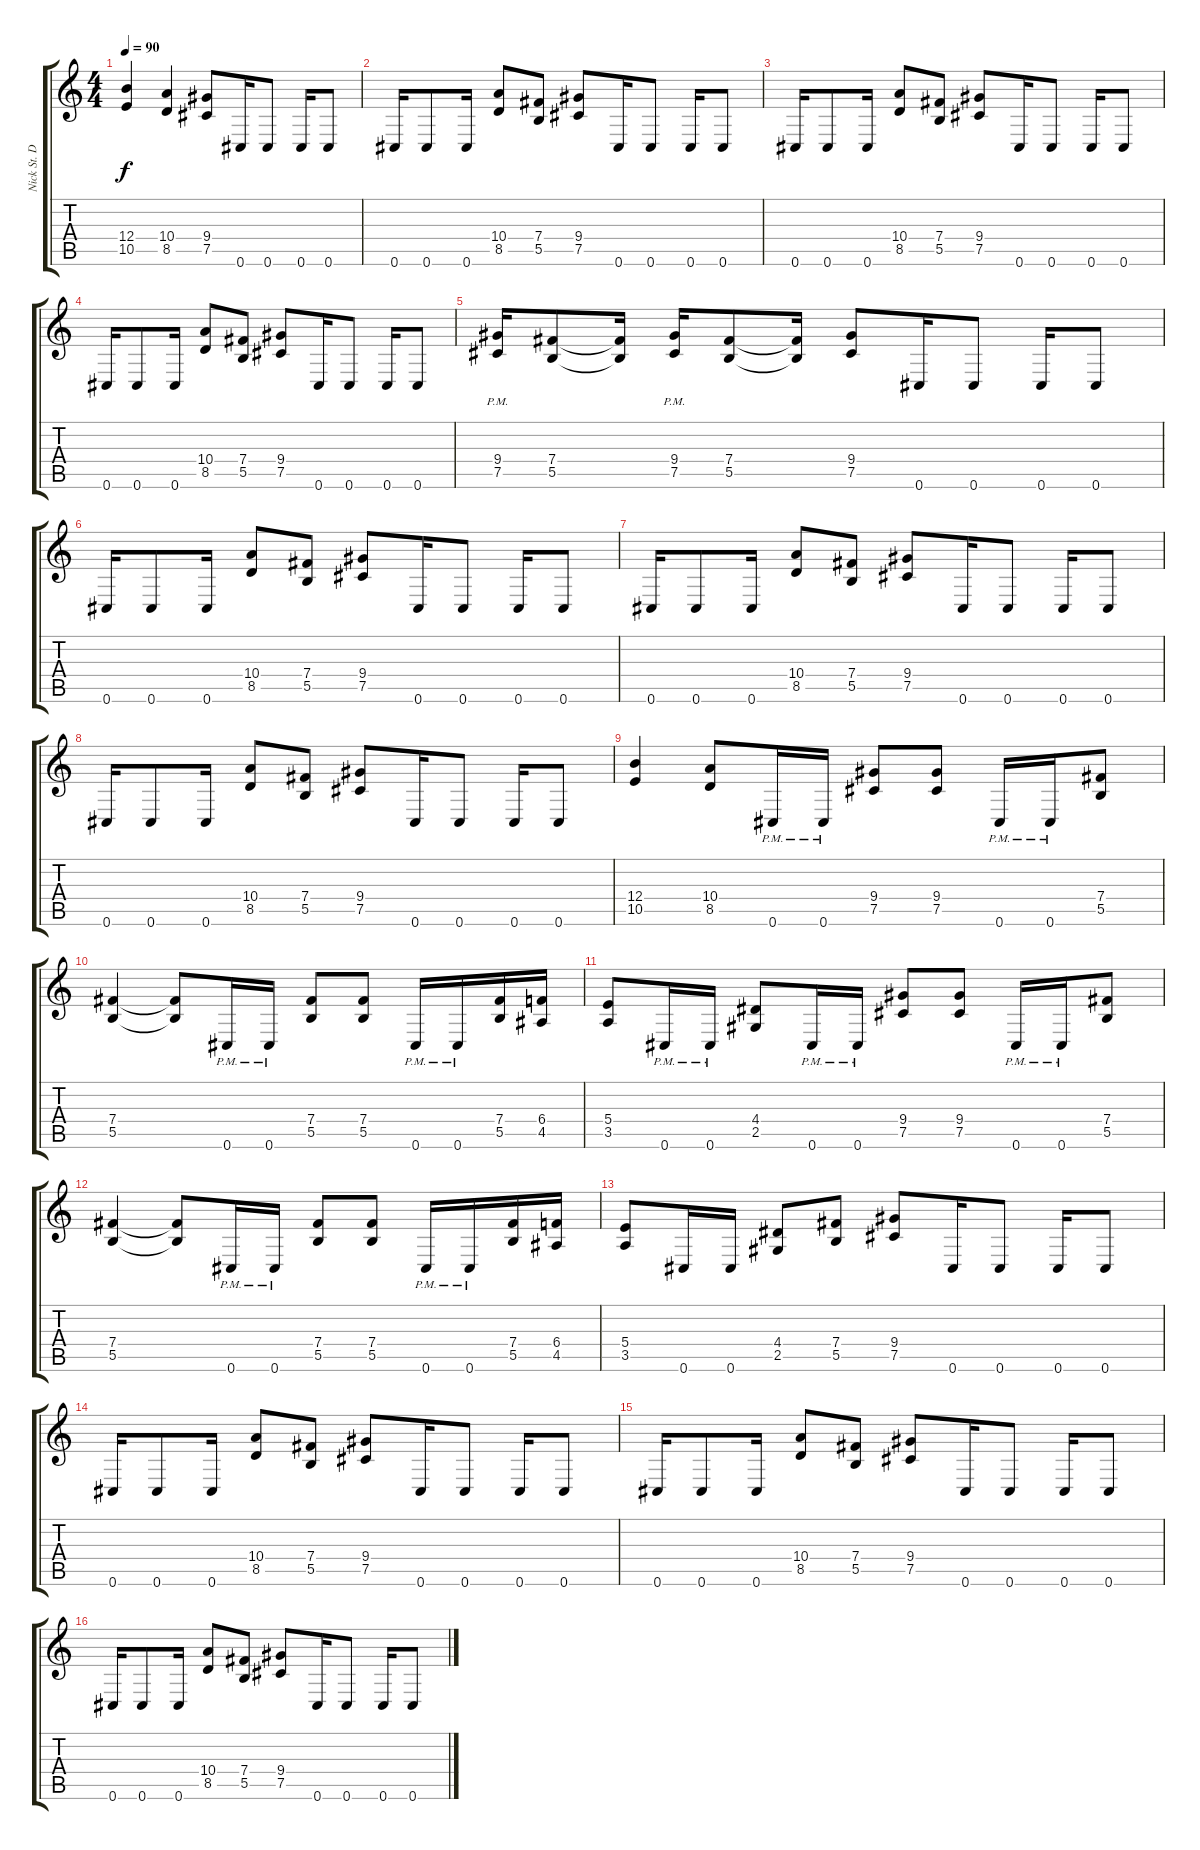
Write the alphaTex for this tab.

\track ("Nick St. Denis" "Nick St. D") {instrument distortionguitar}
\staff {score tabs}
\tuning (Db4 Ab3 E3 B2 Gb2 Db2) {hide}
\ts (4 4)
\tempo 90
\clef g2
\ks c
(12.4 10.5).4{dy f} (10.4 8.5).4 (9.4 7.5).8 0.6.16 0.6.8 0.6.16 0.6.8 |
0.6.16 0.6.8 0.6.16 (10.4 8.5).8 (7.4 5.5).8 (9.4 7.5).8 0.6.16 0.6.8 0.6.16 0.6.8 |
0.6.16 0.6.8 0.6.16 (10.4 8.5).8 (7.4 5.5).8 (9.4 7.5).8 0.6.16 0.6.8 0.6.16 0.6.8 |
0.6.16 0.6.8 0.6.16 (10.4 8.5).8 (7.4 5.5).8 (9.4 7.5).8 0.6.16 0.6.8 0.6.16 0.6.8 |
(9.4{pm} 7.5{pm}).16 (7.4 5.5).8 (7.4{t} 5.5{t}).16 (9.4{pm} 7.5{pm}).16 (7.4 5.5).8 (7.4{t} 5.5{t}).16 (9.4 7.5).8 0.6.16 0.6.8 0.6.16 0.6.8 |
0.6.16 0.6.8 0.6.16 (10.4 8.5).8 (7.4 5.5).8 (9.4 7.5).8 0.6.16 0.6.8 0.6.16 0.6.8 |
0.6.16 0.6.8 0.6.16 (10.4 8.5).8 (7.4 5.5).8 (9.4 7.5).8 0.6.16 0.6.8 0.6.16 0.6.8 |
0.6.16 0.6.8 0.6.16 (10.4 8.5).8 (7.4 5.5).8 (9.4 7.5).8 0.6.16 0.6.8 0.6.16 0.6.8 |
(12.4 10.5).4 (10.4 8.5).8 0.6{pm}.16 0.6{pm}.16 (9.4 7.5).8 (9.4 7.5).8 0.6{pm}.16 0.6{pm}.16 (7.4 5.5).8 |
(7.4 5.5).4 (7.4{t} 5.5{t}).8 0.6{pm}.16 0.6{pm}.16 (7.4 5.5).8 (7.4 5.5).8 0.6{pm}.16 0.6{pm}.16 (7.4 5.5).16 (6.4 4.5).16 |
(5.4 3.5).8 0.6{pm}.16 0.6{pm}.16 (4.4 2.5).8 0.6{pm}.16 0.6{pm}.16 (9.4 7.5).8 (9.4 7.5).8 0.6{pm}.16 0.6{pm}.16 (7.4 5.5).8 |
(7.4 5.5).4 (7.4{t} 5.5{t}).8 0.6{pm}.16 0.6{pm}.16 (7.4 5.5).8 (7.4 5.5).8 0.6{pm}.16 0.6{pm}.16 (7.4 5.5).16 (6.4 4.5).16 |
(5.4 3.5).8 0.6.16 0.6.16 (4.4 2.5).8 (7.4 5.5).8 (9.4 7.5).8 0.6.16 0.6.8 0.6.16 0.6.8 |
0.6.16 0.6.8 0.6.16 (10.4 8.5).8 (7.4 5.5).8 (9.4 7.5).8 0.6.16 0.6.8 0.6.16 0.6.8 |
0.6.16 0.6.8 0.6.16 (10.4 8.5).8 (7.4 5.5).8 (9.4 7.5).8 0.6.16 0.6.8 0.6.16 0.6.8 |
0.6.16 0.6.8 0.6.16 (10.4 8.5).8 (7.4 5.5).8 (9.4 7.5).8 0.6.16 0.6.8 0.6.16 0.6.8
